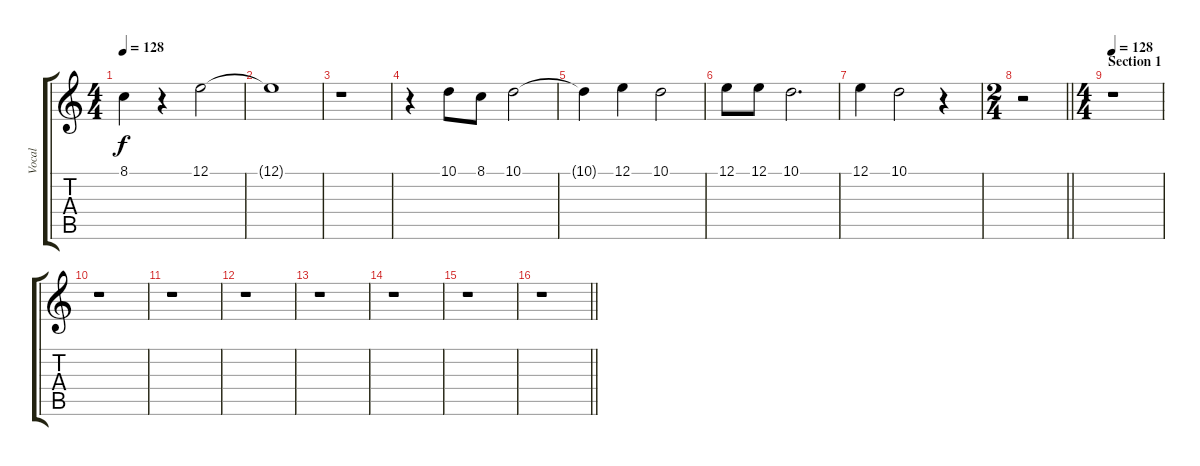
\track ("Vocal" "Vocal") {instrument harmonica}
\staff {score tabs}
\tuning (E4 B3 G3 D3 A2 E2) {hide}
\ts (4 4)
\tempo 128
\clef g2
\ks c
8.1.4{dy f} r.4 12.1.2 |
12.1{t}.1 |
r.1 |
r.4 10.1.8 8.1.8 10.1.2 |
10.1{t}.4 12.1.4 10.1.2 |
12.1.8 12.1.8 10.1.2{d} |
12.1.4 10.1.2 r.4 |
\ts (2 4)
\barLineRight lightlight
r.2 |
\ts (4 4)
\section ("" "Section 1")
\tempo 128
r.1 |
r.1 |
r.1 |
r.1 |
r.1 |
r.1 |
r.1 |
\barLineRight lightlight
r.1
